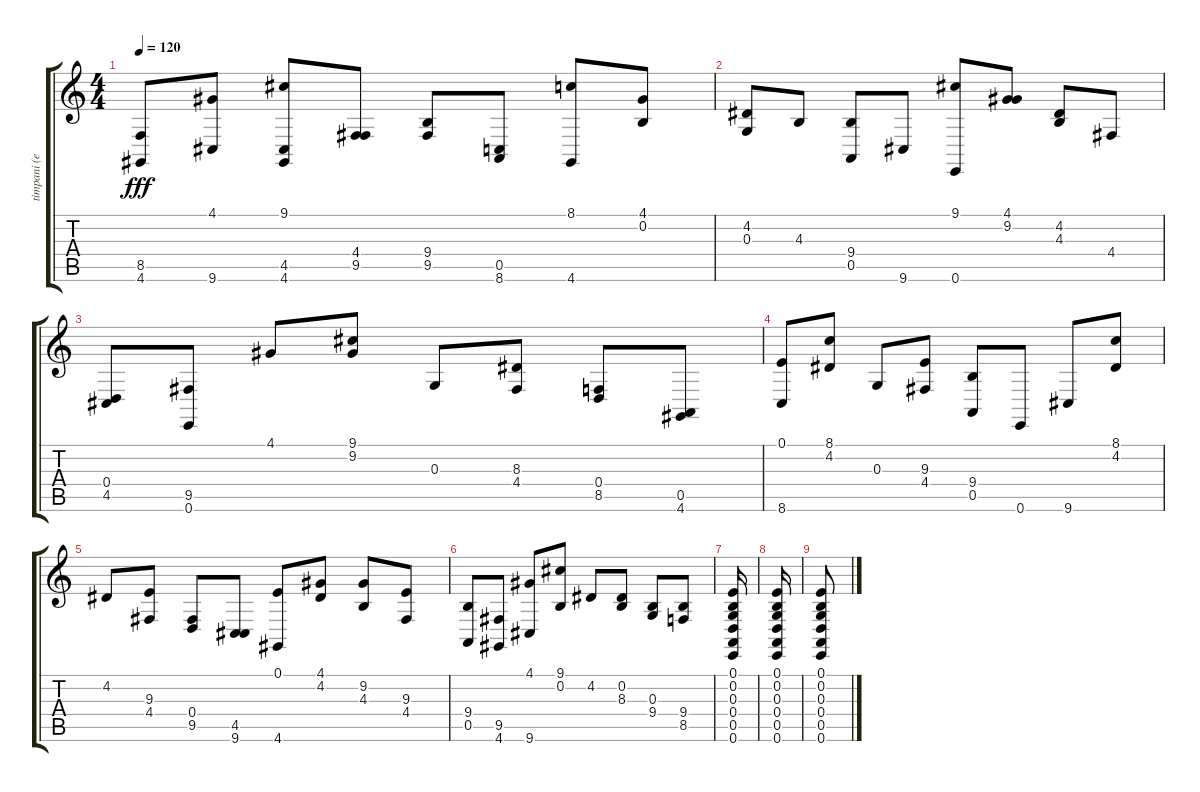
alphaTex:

\track ("timpani (esto que coño es?)" "timpani (e") {instrument timpani}
\staff {score tabs}
\tuning (E4 B3 G3 D3 A2 E2) {hide}
\ts (4 4)
\tempo 120
\clef g2
\ks c
(8.5 4.6).8{dy fff} (4.1 9.6).8 (9.1 4.5 4.6).8 (4.4 9.5).8 (9.4 9.5).8 (0.5 8.6).8 (8.1 4.6).8 (4.1 0.2).8 |
(4.2 0.3).8 4.3.8 (9.4 0.5).8 9.6.8 (9.1 0.6).8 (4.1 9.2).8 (4.2 4.3).8 4.4.8 |
(0.4 4.5).8 (9.5 0.6).8 4.1.8 (9.1 9.2).8 0.3.8 (8.3 4.4).8 (0.4 8.5).8 (0.5 4.6).8 |
(0.1 8.6).8 (8.1 4.2).8 0.3.8 (9.3 4.4).8 (9.4 0.5).8 0.6.8 9.6.8 (8.1 4.2).8 |
4.2.8 (9.3 4.4).8 (0.4 9.5).8 (4.5 9.6).8 (0.1 4.6).8 (4.1 4.2).8 (9.2 4.3).8 (9.3 4.4).8 |
(9.4 0.5).8 (9.5 4.6).8 (4.1 9.6).8 (9.1 0.2).8 4.2.8 (0.2 8.3).8 (0.3 9.4).8 (9.4 8.5).8 |
(0.1 0.2 0.3 0.4 0.5 0.6).16 |
(0.1 0.2 0.3 0.4 0.5 0.6).16 |
(0.1 0.2 0.3 0.4 0.5 0.6).8
